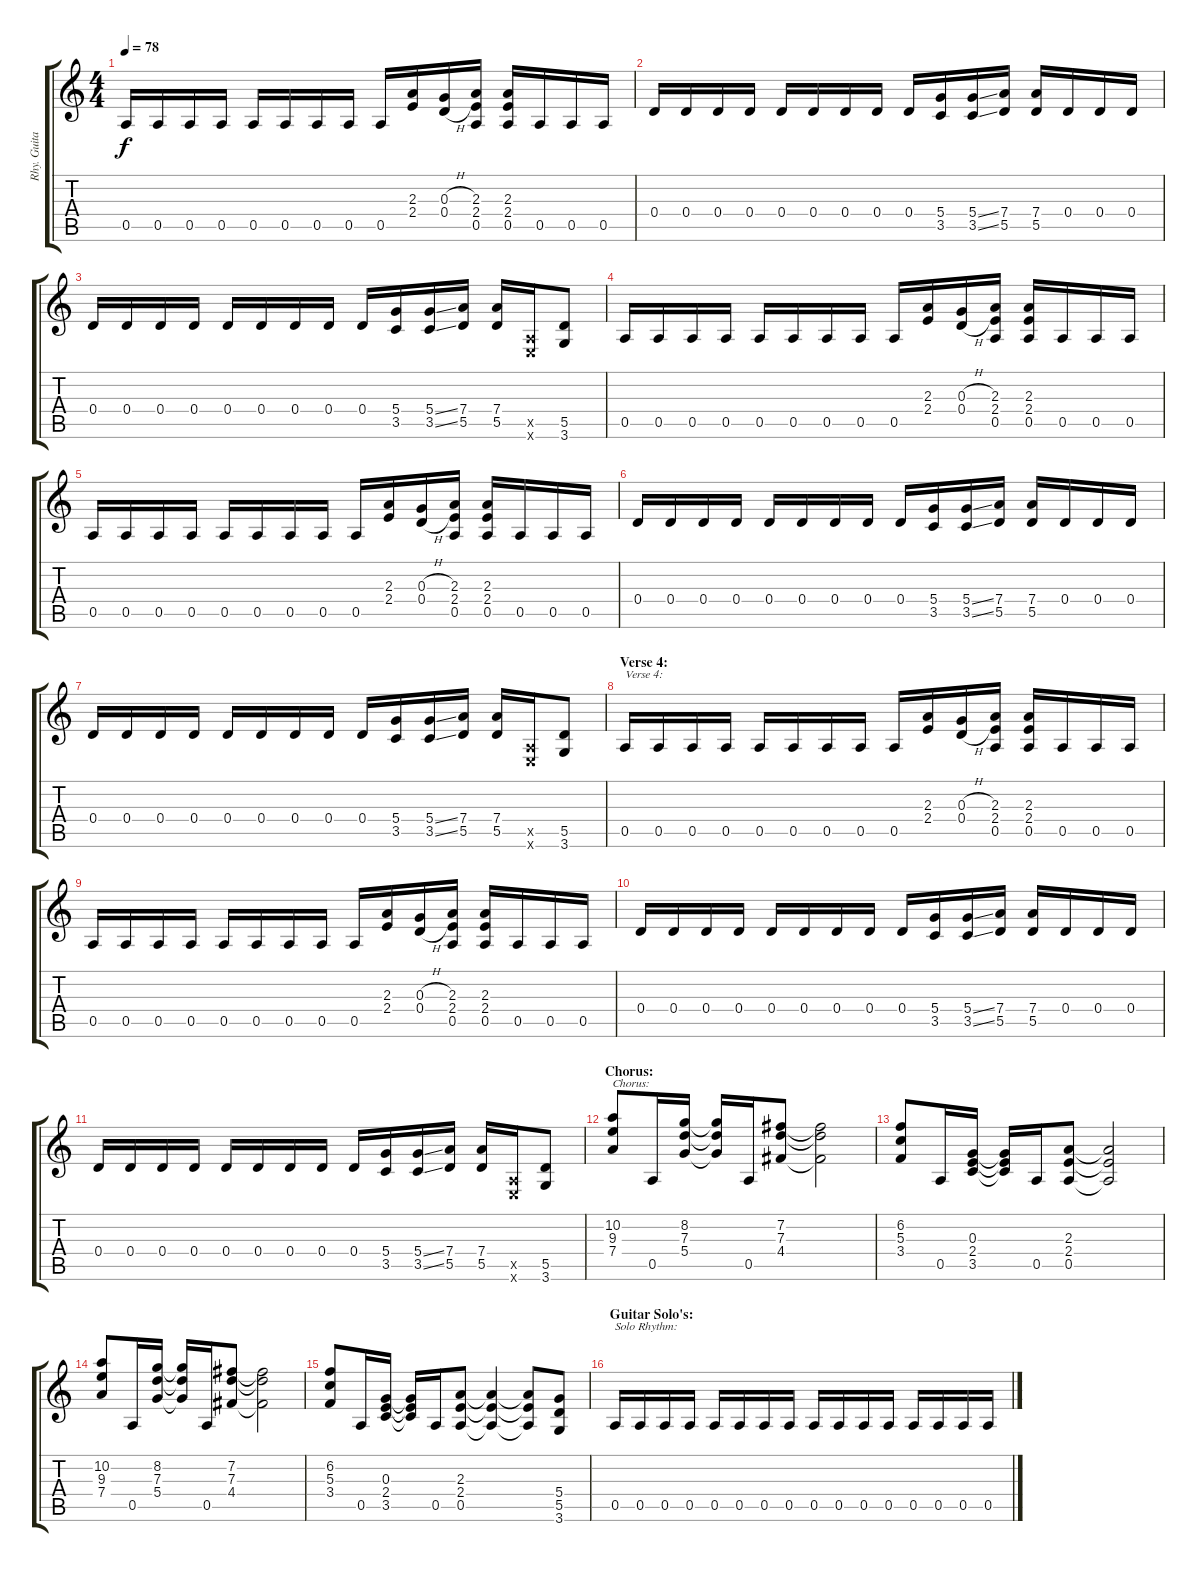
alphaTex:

\track ("Rhy. Guitar 1" "Rhy. Guita") {instrument distortionguitar}
\staff {score tabs}
\tuning (E4 B3 G3 D3 A2 E2) {hide}
\ts (4 4)
\tempo 78
\clef g2
\ks c
0.5.16{dy f} 0.5.16 0.5.16 0.5.16 0.5.16 0.5.16 0.5.16 0.5.16 0.5.16 (2.3 2.4).16 (0.3{h} 0.4{h}).16 (2.3 2.4 0.5).16 (2.3 2.4 0.5).16 0.5.16 0.5.16 0.5.16 |
0.4.16 0.4.16 0.4.16 0.4.16 0.4.16 0.4.16 0.4.16 0.4.16 0.4.16 (5.4 3.5).16 (5.4{ss} 3.5{ss}).16 (7.4 5.5).16 (7.4 5.5).16 0.4.16 0.4.16 0.4.16 |
0.4.16 0.4.16 0.4.16 0.4.16 0.4.16 0.4.16 0.4.16 0.4.16 0.4.16 (5.4 3.5).16 (5.4{ss} 3.5{ss}).16 (7.4 5.5).16 (7.4 5.5).16 (0.5{x} 0.6{x}).16 (5.5 3.6).8 |
0.5.16 0.5.16 0.5.16 0.5.16 0.5.16 0.5.16 0.5.16 0.5.16 0.5.16 (2.3 2.4).16 (0.3{h} 0.4{h}).16 (2.3 2.4 0.5).16 (2.3 2.4 0.5).16 0.5.16 0.5.16 0.5.16 |
0.5.16 0.5.16 0.5.16 0.5.16 0.5.16 0.5.16 0.5.16 0.5.16 0.5.16 (2.3 2.4).16 (0.3{h} 0.4{h}).16 (2.3 2.4 0.5).16 (2.3 2.4 0.5).16 0.5.16 0.5.16 0.5.16 |
0.4.16 0.4.16 0.4.16 0.4.16 0.4.16 0.4.16 0.4.16 0.4.16 0.4.16 (5.4 3.5).16 (5.4{ss} 3.5{ss}).16 (7.4 5.5).16 (7.4 5.5).16 0.4.16 0.4.16 0.4.16 |
0.4.16 0.4.16 0.4.16 0.4.16 0.4.16 0.4.16 0.4.16 0.4.16 0.4.16 (5.4 3.5).16 (5.4{ss} 3.5{ss}).16 (7.4 5.5).16 (7.4 5.5).16 (0.5{x} 0.6{x}).16 (5.5 3.6).8 |
\section ("" "Verse 4:")
0.5.16{txt "Verse 4:"} 0.5.16 0.5.16 0.5.16 0.5.16 0.5.16 0.5.16 0.5.16 0.5.16 (2.3 2.4).16 (0.3{h} 0.4{h}).16 (2.3 2.4 0.5).16 (2.3 2.4 0.5).16 0.5.16 0.5.16 0.5.16 |
0.5.16 0.5.16 0.5.16 0.5.16 0.5.16 0.5.16 0.5.16 0.5.16 0.5.16 (2.3 2.4).16 (0.3{h} 0.4{h}).16 (2.3 2.4 0.5).16 (2.3 2.4 0.5).16 0.5.16 0.5.16 0.5.16 |
0.4.16 0.4.16 0.4.16 0.4.16 0.4.16 0.4.16 0.4.16 0.4.16 0.4.16 (5.4 3.5).16 (5.4{ss} 3.5{ss}).16 (7.4 5.5).16 (7.4 5.5).16 0.4.16 0.4.16 0.4.16 |
0.4.16 0.4.16 0.4.16 0.4.16 0.4.16 0.4.16 0.4.16 0.4.16 0.4.16 (5.4 3.5).16 (5.4{ss} 3.5{ss}).16 (7.4 5.5).16 (7.4 5.5).16 (0.5{x} 0.6{x}).16 (5.5 3.6).8 |
\section ("" "Chorus:")
(10.2 9.3 7.4).8{txt "Chorus:"} 0.5.16 (8.2 7.3 5.4).16 (8.2{t} 7.3{t} 5.4{t}).16 0.5.16 (7.2 7.3 4.4).8 (7.2{t} 7.3{t} 4.4{t}).2 |
(6.2 5.3 3.4).8 0.5.16 (0.3 2.4 3.5).16 (0.3{t} 2.4{t} 3.5{t}).16 0.5.16 (2.3 2.4 0.5).8 (2.3{t} 2.4{t} 0.5{t}).2 |
(10.2 9.3 7.4).8 0.5.16 (8.2 7.3 5.4).16 (8.2{t} 7.3{t} 5.4{t}).16 0.5.16 (7.2 7.3 4.4).8 (7.2{t} 7.3{t} 4.4{t}).2 |
(6.2 5.3 3.4).8 0.5.16 (0.3 2.4 3.5).16 (0.3{t} 2.4{t} 3.5{t}).16 0.5.16 (2.3 2.4 0.5).8 (2.3{t} 2.4{t} 0.5{t}).4 (2.3{t} 2.4{t} 0.5{t}).8 (5.4 5.5 3.6).8 |
\section ("" "Guitar Solo's:")
0.5.16{txt "Solo Rhythm:"} 0.5.16 0.5.16 0.5.16 0.5.16 0.5.16 0.5.16 0.5.16 0.5.16 0.5.16 0.5.16 0.5.16 0.5.16 0.5.16 0.5.16 0.5.16
